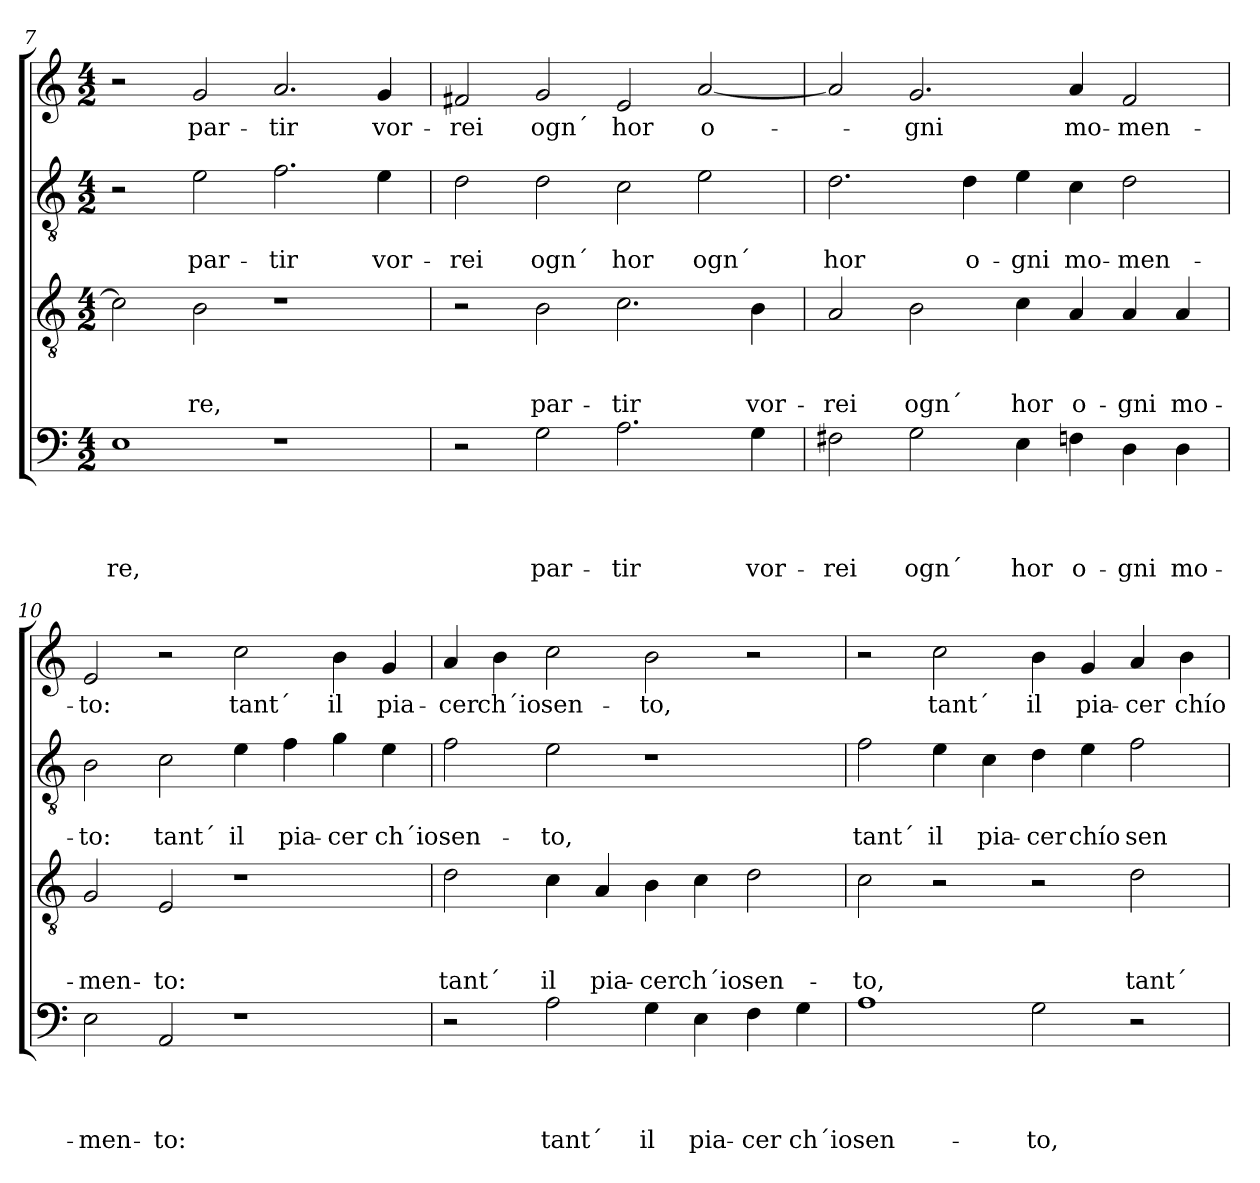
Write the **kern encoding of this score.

**kern	**text	**text	**text	**text	**kern	**text	**text	**text	**kern	**text	**text	**kern	**text
*part4	*part4	*part4	*part4	*part4	*part3	*part3	*part3	*part3	*part2	*part2	*part2	*part1	*part1
*staff4	*staff4	*staff4	*staff4	*staff4	*staff3	*staff3	*staff3	*staff3	*staff2	*staff2	*staff2	*staff1	*staff1
*clefF4	*	*	*	*	*clefGv2	*	*	*	*clefGv2	*	*	*clefG2	*
*k[]	*	*	*	*	*k[]	*	*	*	*k[]	*	*	*k[]	*
*C:	*	*	*	*	*C:	*	*	*	*C:	*	*	*C:	*
*M4/2	*	*	*	*	*M4/2	*	*	*	*M4/2	*	*	*M4/2	*
=7	=7	=7	=7	=7	=7	=7	=7	=7	=7	=7	=7	=7	=7
1E	.	.	.	-re,	2c\]	.	.	.	2r	.	.	2r	.
.	.	.	.	.	2B\	.	.	-re,	2e\	.	par-	2g/	par-
1r	.	.	.	.	1r	.	.	.	2.f\	.	-tir	2.a/	-tir
.	.	.	.	.	.	.	.	.	4e\	.	vor-	4g/	vor-
!!LO:LB:g=z
=8	=8	=8	=8	=8	=8	=8	=8	=8	=8	=8	=8	=8	=8
2r	.	.	.	.	2r	.	.	.	2d\	.	-rei	2f#X/	-rei
2G\	.	.	.	par-	2B\	.	.	par-	2d\	.	ogn´	2g/	ogn´
2.A\	.	.	.	-tir	2.c\	.	.	-tir	2c\	.	hor	2e/	hor
.	.	.	.	.	.	.	.	.	2e\	.	ogn´	[2a/	o-
4G\	.	.	.	vor-	4B\	.	.	vor-	.	.	.	.	.
=9	=9	=9	=9	=9	=9	=9	=9	=9	=9	=9	=9	=9	=9
2F#X\	.	.	.	-rei	2A/	.	.	-rei	2.d\	.	hor	2a/]	.
2G\	.	.	.	ogn´	2B\	.	.	ogn´	.	.	.	2.g/	-gni
.	.	.	.	.	.	.	.	.	4d\	.	o-	.	.
4E\	.	.	.	hor	4c\	.	.	hor	4e\	.	-gni	.	.
4Fn\	.	.	.	o-	4A/	.	.	o-	4c\	.	mo-	4a/	mo-
4D\	.	.	.	-gni	4A/	.	.	-gni	2d\	.	-men-	2f/	-men-
4D\	.	.	.	mo-	4A/	.	.	mo-	.	.	.	.	.
=10	=10	=10	=10	=10	=10	=10	=10	=10	=10	=10	=10	=10	=10
2E\	.	.	.	-men-	2G/	.	.	-men-	2B\	.	-to:	2e/	-to:
2AA/	.	.	.	-to:	2E/	.	.	-to:	2c\	.	tant´	2r	.
1r	.	.	.	.	1r	.	.	.	4e\	.	il	2cc\	tant´
.	.	.	.	.	.	.	.	.	4f\	.	pia-	.	.
.	.	.	.	.	.	.	.	.	4g\	.	-cer	4b\	il
.	.	.	.	.	.	.	.	.	4e\	.	ch´io	4g/	pia-
=11	=11	=11	=11	=11	=11	=11	=11	=11	=11	=11	=11	=11	=11
2r	.	.	.	.	2d\	.	.	tant´	2f\	.	sen-	4a/	-cer
.	.	.	.	.	.	.	.	.	.	.	.	4b\	ch´io
2A\	.	.	.	tant´	4c\	.	.	il	2e\	.	-to,	2cc\	sen-
.	.	.	.	.	4A/	.	.	pia-	.	.	.	.	.
4G\	.	.	.	il	4B\	.	.	-cer	1r	.	.	2b\	-to,
4E\	.	.	.	pia-	4c\	.	.	ch´io	.	.	.	.	.
4F\	.	.	.	-cer	2d\	.	.	sen-	.	.	.	2r	.
4G\	.	.	.	ch´io	.	.	.	.	.	.	.	.	.
!!LO:LB:g=z
=12	=12	=12	=12	=12	=12	=12	=12	=12	=12	=12	=12	=12	=12
1A	.	.	.	sen-	2c\	.	.	-to,	2f\	.	tant´	2r	.
.	.	.	.	.	2r	.	.	.	4e\	.	il	2cc\	tant´
.	.	.	.	.	.	.	.	.	4c\	.	pia-	.	.
2G\	.	.	.	-to,	2r	.	.	.	4d\	.	-cer	4b\	il
.	.	.	.	.	.	.	.	.	4e\	.	chío	4g/	pia-
2r	.	.	.	.	2d\	.	.	tant´	2f\	.	sen-	4a/	-cer
.	.	.	.	.	.	.	.	.	.	.	.	4b\	chío
=	=	=	=	=	=	=	=	=	=	=	=	=	=
*-	*-	*-	*-	*-	*-	*-	*-	*-	*-	*-	*-	*-	*-
